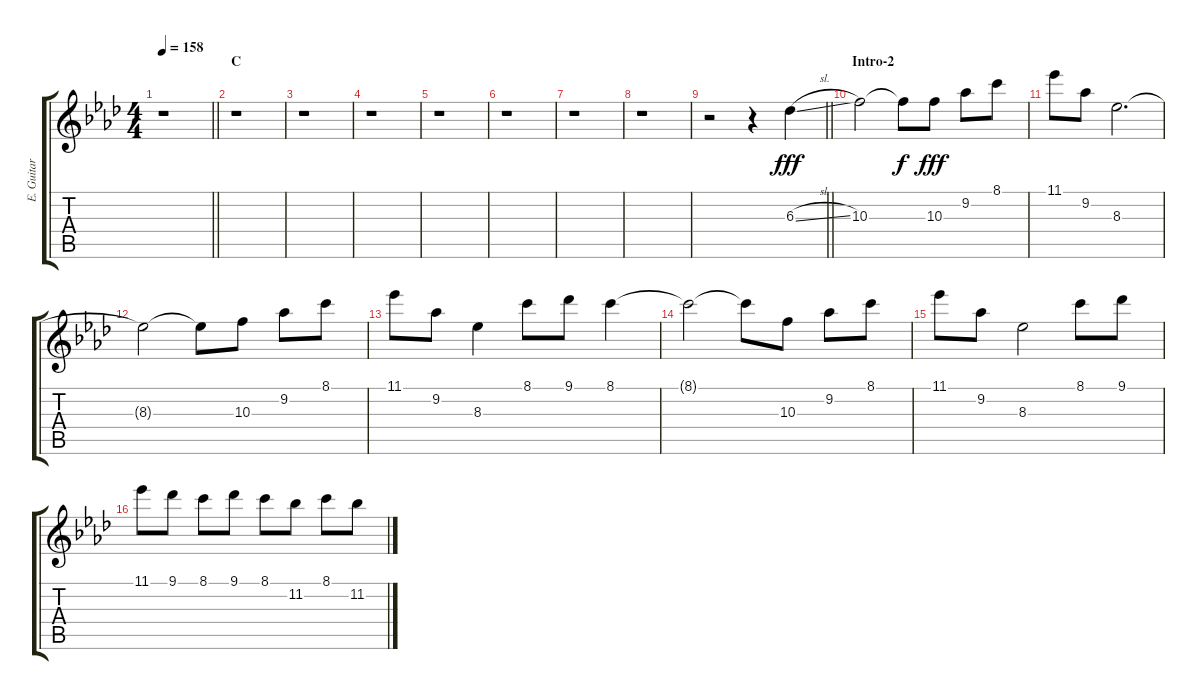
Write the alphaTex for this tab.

\track ("E. Guitar I" "E. Guitar ") {instrument overdrivenguitar}
\staff {score tabs}
\tuning (E4 B3 G3 D3 A2 E2) {hide}
\ts (4 4)
\tempo 158
\clef g2
\barLineRight lightlight
\ks ab
r.1{dy f} |
\section ("" "C")
r.1 |
r.1 |
r.1 |
r.1 |
r.1 |
r.1 |
r.1 |
\barLineRight lightlight
r.2 r.4 6.3{sl}.4{dy fff} |
\section ("" "Intro-2")
10.3.2 10.3{t}.8{dy f} 10.3.8{dy fff} 9.2.8 8.1.8 |
11.1.8 9.2.8 8.3.2{d} |
8.3{t}.2 8.3{t}.8 10.3.8 9.2.8 8.1.8 |
11.1.8 9.2.8 8.3.4 8.1.8 9.1.8 8.1.4 |
8.1{t}.2 8.1{t}.8 10.3.8 9.2.8 8.1.8 |
11.1.8 9.2.8 8.3.2 8.1.8 9.1.8 |
11.1.8 9.1.8 8.1.8 9.1.8 8.1.8 11.2.8 8.1.8 11.2.8
